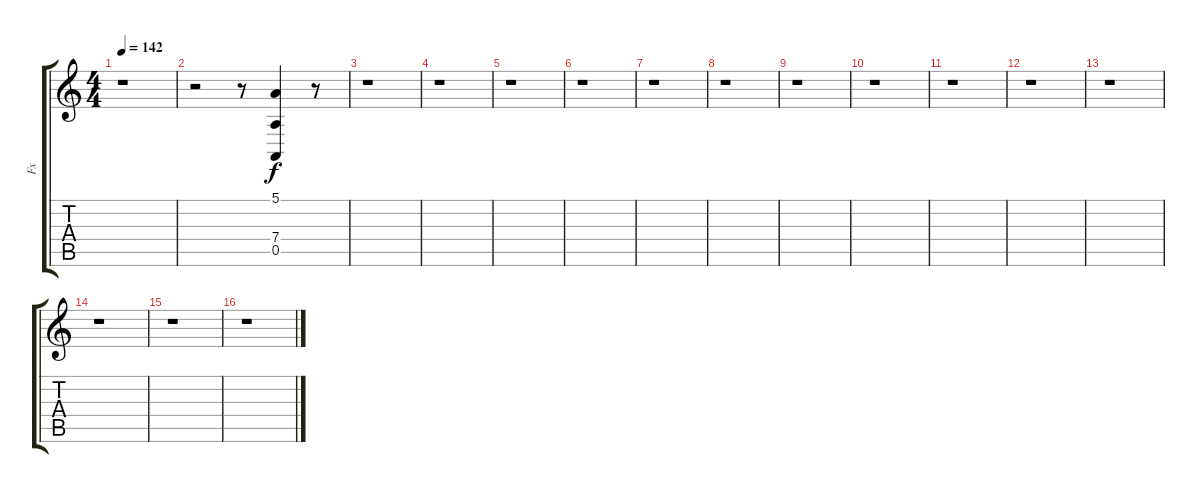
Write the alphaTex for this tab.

\track ("Fx" "Fx") {instrument pad2warm}
\staff {score tabs}
\tuning (E4 B3 G3 D3 A2 E2) {hide}
\ts (4 4)
\tempo 142
\clef g2
\ks c
r.1{dy f} |
r.2 r.8 (5.1 7.4 0.5).4{volume 11 instrument fx8scifi} r.8 |
r.1 |
r.1 |
r.1 |
r.1 |
r.1 |
r.1 |
r.1 |
r.1 |
r.1 |
r.1 |
r.1 |
r.1 |
r.1 |
r.1
